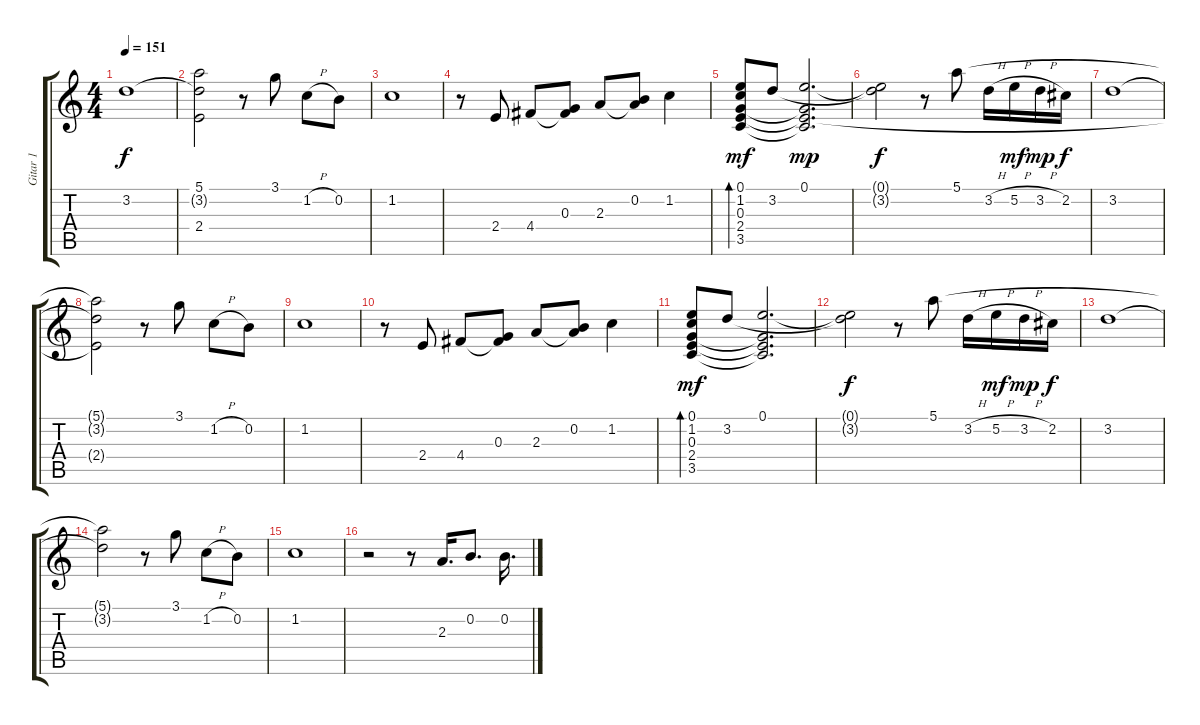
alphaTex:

\track ("Gitar 1" "Gitar 1") {instrument acousticguitarnylon}
\staff {score tabs}
\tuning (E4 B3 G3 D3 A2 E2) {hide}
\ts (4 4)
\tempo 151
\clef g2
\ks c
3.2.1{dy f} |
(5.1{t} 3.2{t} 2.4{t}).2 r.8 3.1.8 1.2{h}.8 0.2.8 |
1.2.1 |
r.8 2.4.8 4.4.8 (0.3 4.4{t}).8 2.3.8 (0.2 2.3{t}).8 1.2.4 |
(0.1 1.2 0.3 2.4 3.5).8{bd 480 dy mf} 3.2.8 (0.1 0.3{t} 2.4{t} 3.5{t}).2{d dy mp} |
(0.1{t} 3.2{t}).2{dy f} r.8 5.1.8 3.2{h}.16 5.2{h}.16{dy mf} 3.2{h}.16{dy mp} 2.2.16{dy f} |
3.2.1 |
(5.1{t} 3.2{t} 2.4{t}).2 r.8 3.1.8 1.2{h}.8 0.2.8 |
1.2.1 |
r.8 2.4.8 4.4.8 (0.3 4.4{t}).8 2.3.8 (0.2 2.3{t}).8 1.2.4 |
(0.1 1.2 0.3 2.4 3.5).8{bd 480 dy mf} 3.2.8 (0.1 0.3{t} 2.4{t} 3.5{t}).2{d} |
(0.1{t} 3.2{t}).2{dy f} r.8 5.1.8 3.2{h}.16 5.2{h}.16{dy mf} 3.2{h}.16{dy mp} 2.2.16{dy f} |
3.2.1 |
(5.1{t} 3.2{t}).2 r.8 3.1.8 1.2{h}.8 0.2.8 |
1.2.1 |
r.2 r.8 2.3.16{d} 0.2.8{d} 0.2.16{d}
